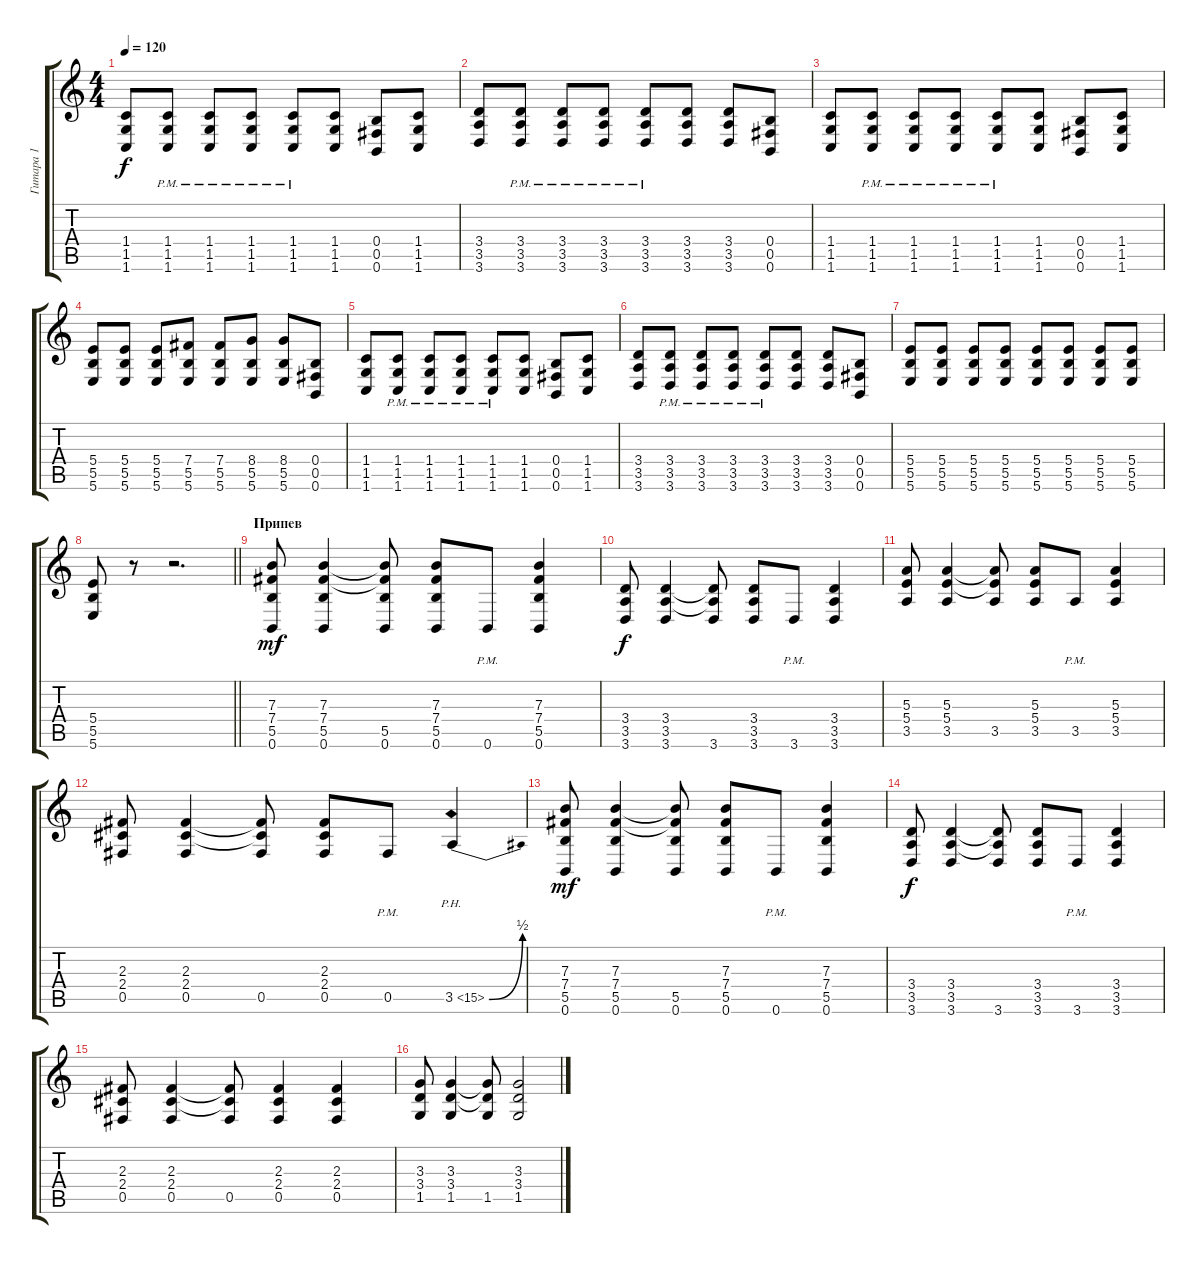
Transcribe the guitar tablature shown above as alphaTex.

\track ("Гитара 1" "Гитара 1") {instrument distortionguitar}
\staff {score tabs}
\tuning (Db4 Ab3 E3 B2 Gb2 B1) {hide}
\ts (4 4)
\tempo 120
\clef g2
\ks c
(1.4 1.5 1.6).8{dy f} (1.4{pm} 1.5{pm} 1.6{pm}).8 (1.4{pm} 1.5{pm} 1.6{pm}).8 (1.4{pm} 1.5{pm} 1.6{pm}).8 (1.4{pm} 1.5{pm} 1.6{pm}).8 (1.4 1.5 1.6).8 (0.4 0.5 0.6).8 (1.4 1.5 1.6).8 |
(3.4 3.5 3.6).8 (3.4{pm} 3.5{pm} 3.6{pm}).8 (3.4{pm} 3.5{pm} 3.6{pm}).8 (3.4{pm} 3.5{pm} 3.6{pm}).8 (3.4{pm} 3.5{pm} 3.6{pm}).8 (3.4 3.5 3.6).8 (3.4 3.5 3.6).8 (0.4 0.5 0.6).8 |
(1.4 1.5 1.6).8 (1.4{pm} 1.5{pm} 1.6{pm}).8 (1.4{pm} 1.5{pm} 1.6{pm}).8 (1.4{pm} 1.5{pm} 1.6{pm}).8 (1.4{pm} 1.5{pm} 1.6{pm}).8 (1.4 1.5 1.6).8 (0.4 0.5 0.6).8 (1.4 1.5 1.6).8 |
(5.4 5.5 5.6).8 (5.4 5.5 5.6).8 (5.4 5.5 5.6).8 (7.4 5.5 5.6).8 (7.4 5.5 5.6).8 (8.4 5.5 5.6).8 (8.4 5.5 5.6).8 (0.4 0.5 0.6).8 |
(1.4 1.5 1.6).8 (1.4{pm} 1.5{pm} 1.6{pm}).8 (1.4{pm} 1.5{pm} 1.6{pm}).8 (1.4{pm} 1.5{pm} 1.6{pm}).8 (1.4{pm} 1.5{pm} 1.6{pm}).8 (1.4 1.5 1.6).8 (0.4 0.5 0.6).8 (1.4 1.5 1.6).8 |
(3.4 3.5 3.6).8 (3.4{pm} 3.5{pm} 3.6{pm}).8 (3.4{pm} 3.5{pm} 3.6{pm}).8 (3.4{pm} 3.5{pm} 3.6{pm}).8 (3.4{pm} 3.5{pm} 3.6{pm}).8 (3.4 3.5 3.6).8 (3.4 3.5 3.6).8 (0.4 0.5 0.6).8 |
(5.4 5.5 5.6).8 (5.4 5.5 5.6).8 (5.4 5.5 5.6).8 (5.4 5.5 5.6).8 (5.4 5.5 5.6).8 (5.4 5.5 5.6).8 (5.4 5.5 5.6).8 (5.4 5.5 5.6).8 |
\barLineRight lightlight
(5.4 5.5 5.6).8 r.8 r.2{d} |
\section ("" "Припев")
(7.3 7.4 5.5 0.6).8{dy mf} (7.3 7.4 5.5 0.6).4 (7.3{t} 7.4{t} 5.5 0.6).8 (7.3 7.4 5.5 0.6).8 0.6{pm}.8 (7.3 7.4 5.5 0.6).4 |
(3.4 3.5 3.6).8{dy f} (3.4 3.5 3.6).4 (3.4{t} 3.5{t} 3.6).8 (3.4 3.5 3.6).8 3.6{pm}.8 (3.4 3.5 3.6).4 |
(5.3 5.4 3.5).8 (5.3 5.4 3.5).4 (5.3{t} 5.4{t} 3.5).8 (5.3 5.4 3.5).8 3.5{pm}.8 (5.3 5.4 3.5).4 |
(2.3 2.4 0.5).8 (2.3 2.4 0.5).4 (2.3{t} 2.4{t} 0.5).8 (2.3 2.4 0.5).8 0.5{pm}.8 3.5{be (bend 0 0 60 2) ph 12}.4 |
(7.3 7.4 5.5 0.6).8{dy mf} (7.3 7.4 5.5 0.6).4 (7.3{t} 7.4{t} 5.5 0.6).8 (7.3 7.4 5.5 0.6).8 0.6{pm}.8 (7.3 7.4 5.5 0.6).4 |
(3.4 3.5 3.6).8{dy f} (3.4 3.5 3.6).4 (3.4{t} 3.5{t} 3.6).8 (3.4 3.5 3.6).8 3.6{pm}.8 (3.4 3.5 3.6).4 |
(2.3 2.4 0.5).8 (2.3 2.4 0.5).4 (2.3{t} 2.4{t} 0.5).8 (2.3 2.4 0.5).4 (2.3 2.4 0.5).4 |
(3.3 3.4 1.5).8 (3.3 3.4 1.5).4 (3.3{t} 3.4{t} 1.5).8 (3.3 3.4 1.5).2
